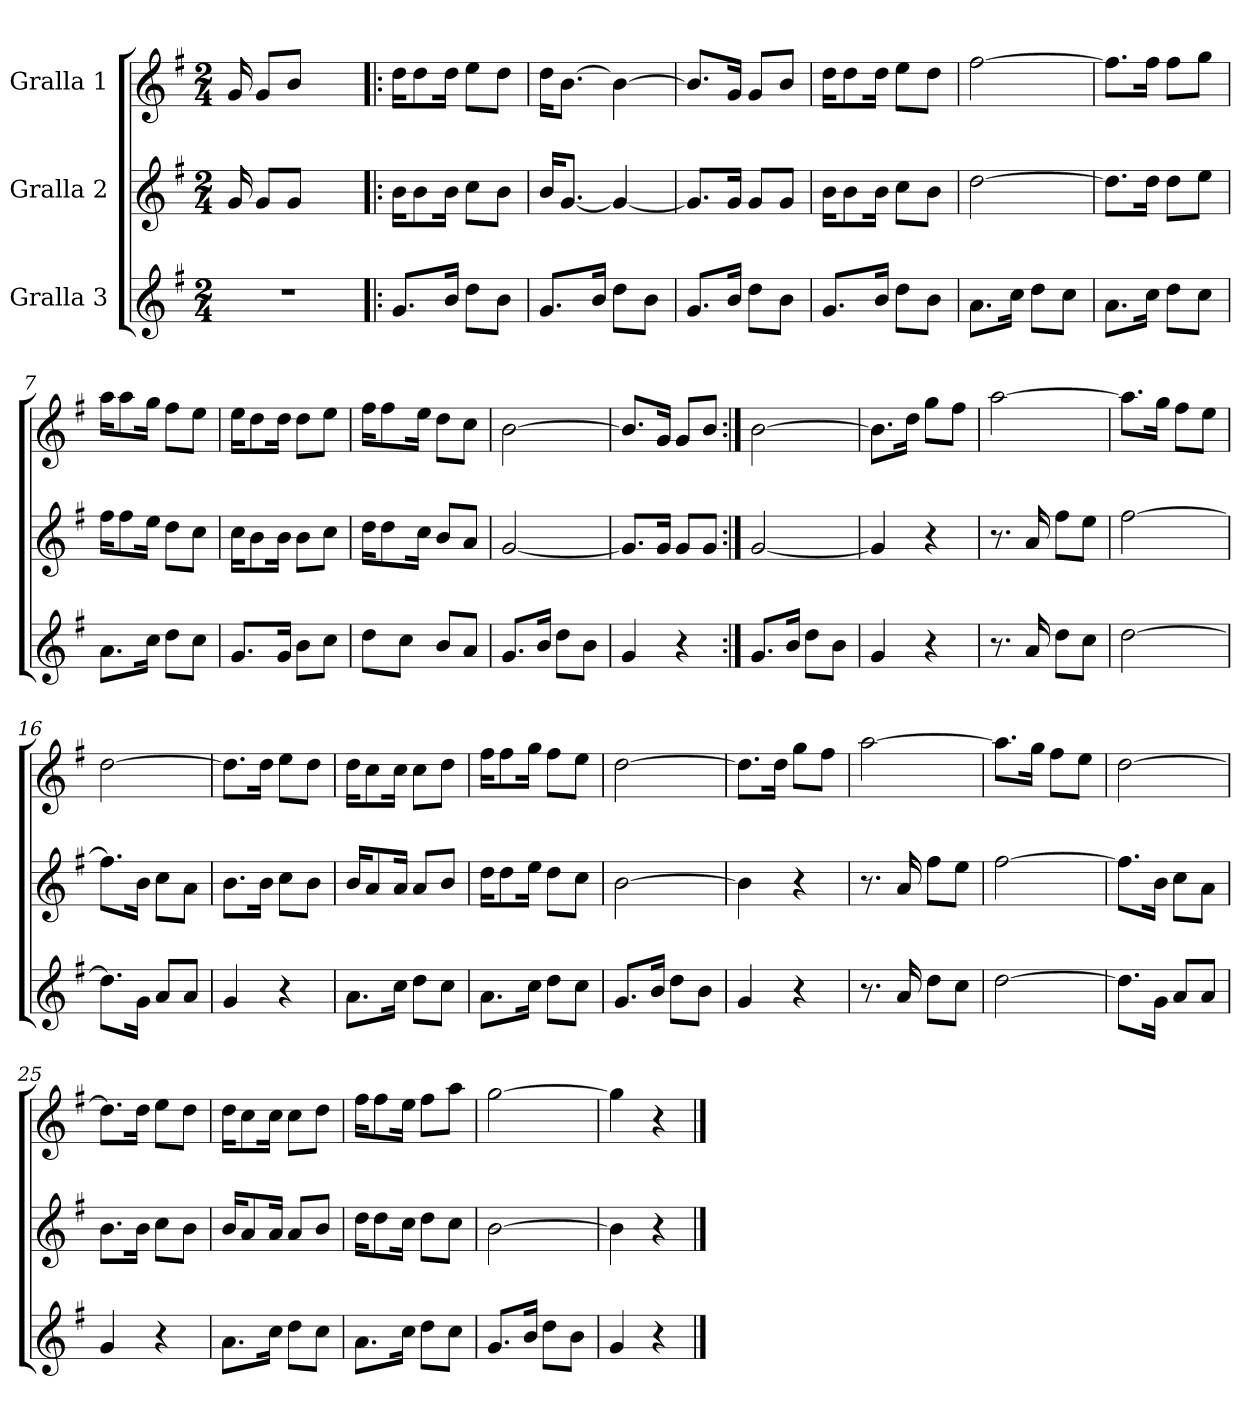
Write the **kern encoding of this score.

**kern	**kern	**kern
*part3	*part2	*part1
*staff3	*staff2	*staff1
*I"Gralla 3	*I"Gralla 2	*I"Gralla 1
*clefG2	*clefG2	*clefG2
*k[f#]	*k[f#]	*k[f#]
*G:	*G:	*G:
*M2/4	*M2/4	*M2/4
*MM120	*MM120	*MM120
=	=	=
2r	16g/	16g/
.	8g/L	8g/L
.	8g/J	8b/J
.	8.ryy	8.ryy
=1!|:	=1!|:	=1!|:
8.g/L	16b\KL	16dd\KL
.	8b\	8dd\
16b/Jk	16b\Jk	16dd\Jk
8dd\L	8cc\L	8ee\L
8b\J	8b\J	8dd\J
=2	=2	=2
8.g/L	16b/KL	16dd\KL
.	[8.g/J	[8.b\J
16b/Jk	.	.
8dd\L	4g/_	4b\_
8b\J	.	.
=3	=3	=3
8.g/L	8.g/L]	8.b/L]
16b/Jk	16g/Jk	16g/Jk
8dd\L	8g/L	8g/L
8b\J	8g/J	8b/J
=4	=4	=4
8.g/L	16b\KL	16dd\KL
.	8b\	8dd\
16b/Jk	16b\Jk	16dd\Jk
8dd\L	8cc\L	8ee\L
8b\J	8b\J	8dd\J
=5	=5	=5
8.a\L	[2dd\	[2ff#\
16cc\Jk	.	.
8dd\L	.	.
8cc\J	.	.
=6	=6	=6
8.a\L	8.dd\L]	8.ff#\L]
16cc\Jk	16dd\Jk	16ff#\Jk
8dd\L	8dd\L	8ff#\L
8cc\J	8ee\J	8gg\J
!!LO:LB:g=z
=7	=7	=7
8.a\L	16ff#\KL	16aa\KL
.	8ff#\	8aa\
16cc\Jk	16ee\Jk	16gg\Jk
8dd\L	8dd\L	8ff#\L
8cc\J	8cc\J	8ee\J
=8	=8	=8
8.g/L	16cc\KL	16ee\KL
.	8b\	8dd\
16g/Jk	16b\Jk	16dd\Jk
8b\L	8b\L	8dd\L
8cc\J	8cc\J	8ee\J
=9	=9	=9
8dd\L	16dd\KL	16ff#\KL
.	8dd\	8ff#\
8cc\J	.	.
.	16cc\Jk	16ee\Jk
8b/L	8b/L	8dd\L
8a/J	8a/J	8cc\J
=10	=10	=10
8.g/L	[2g/	[2b\
16b/Jk	.	.
8dd\L	.	.
8b\J	.	.
=11	=11	=11
4g/	8.g/L]	8.b/L]
.	16g/Jk	16g/Jk
4r	8g/L	8g/L
.	8g/J	8b/J
=12:|!	=12:|!	=12:|!
8.g/L	[2g/	[2b\
16b/Jk	.	.
8dd\L	.	.
8b\J	.	.
=13	=13	=13
4g/	4g/]	8.b\L]
.	.	16dd\Jk
4r	4r	8gg\L
.	.	8ff#\J
=14	=14	=14
8.r	8.r	[2aa\
16a/	16a/	.
8dd\L	8ff#\L	.
8cc\J	8ee\J	.
!!LO:LB:g=z
=15	=15	=15
[2dd\	[2ff#\	8.aa\L]
.	.	16gg\Jk
.	.	8ff#\L
.	.	8ee\J
=16	=16	=16
8.dd\L]	8.ff#\L]	[2dd\
16g\Jk	16b\Jk	.
8a/L	8cc\L	.
8a/J	8a\J	.
=17	=17	=17
4g/	8.b\L	8.dd\L]
.	16b\Jk	16dd\Jk
4r	8cc\L	8ee\L
.	8b\J	8dd\J
=18	=18	=18
8.a\L	16b/KL	16dd\KL
.	8a/	8cc\
16cc\Jk	16a/Jk	16cc\Jk
8dd\L	8a/L	8cc\L
8cc\J	8b/J	8dd\J
=19	=19	=19
8.a\L	16dd\KL	16ff#\KL
.	8dd\	8ff#\
16cc\Jk	16ee\Jk	16gg\Jk
8dd\L	8dd\L	8ff#\L
8cc\J	8cc\J	8ee\J
=20	=20	=20
8.g/L	[2b\	[2dd\
16b/Jk	.	.
8dd\L	.	.
8b\J	.	.
=21	=21	=21
4g/	4b\]	8.dd\L]
.	.	16dd\Jk
4r	4r	8gg\L
.	.	8ff#\J
!!LO:LB:g=z
=22	=22	=22
8.r	8.r	[2aa\
16a/	16a/	.
8dd\L	8ff#\L	.
8cc\J	8ee\J	.
=23	=23	=23
[2dd\	[2ff#\	8.aa\L]
.	.	16gg\Jk
.	.	8ff#\L
.	.	8ee\J
=24	=24	=24
8.dd\L]	8.ff#\L]	[2dd\
16g\Jk	16b\Jk	.
8a/L	8cc\L	.
8a/J	8a\J	.
=25	=25	=25
4g/	8.b\L	8.dd\L]
.	16b\Jk	16dd\Jk
4r	8cc\L	8ee\L
.	8b\J	8dd\J
=26	=26	=26
8.a\L	16b/KL	16dd\KL
.	8a/	8cc\
16cc\Jk	16a/Jk	16cc\Jk
8dd\L	8a/L	8cc\L
8cc\J	8b/J	8dd\J
=27	=27	=27
8.a\L	16dd\KL	16ff#\KL
.	8dd\	8ff#\
16cc\Jk	16cc\Jk	16ee\Jk
8dd\L	8dd\L	8ff#\L
8cc\J	8cc\J	8aa\J
=28	=28	=28
8.g/L	[2b\	[2gg\
16b/Jk	.	.
8dd\L	.	.
8b\J	.	.
=29	=29	=29
4g/	4b\]	4gg\]
4r	4r	4r
==	==	==
*-	*-	*-
